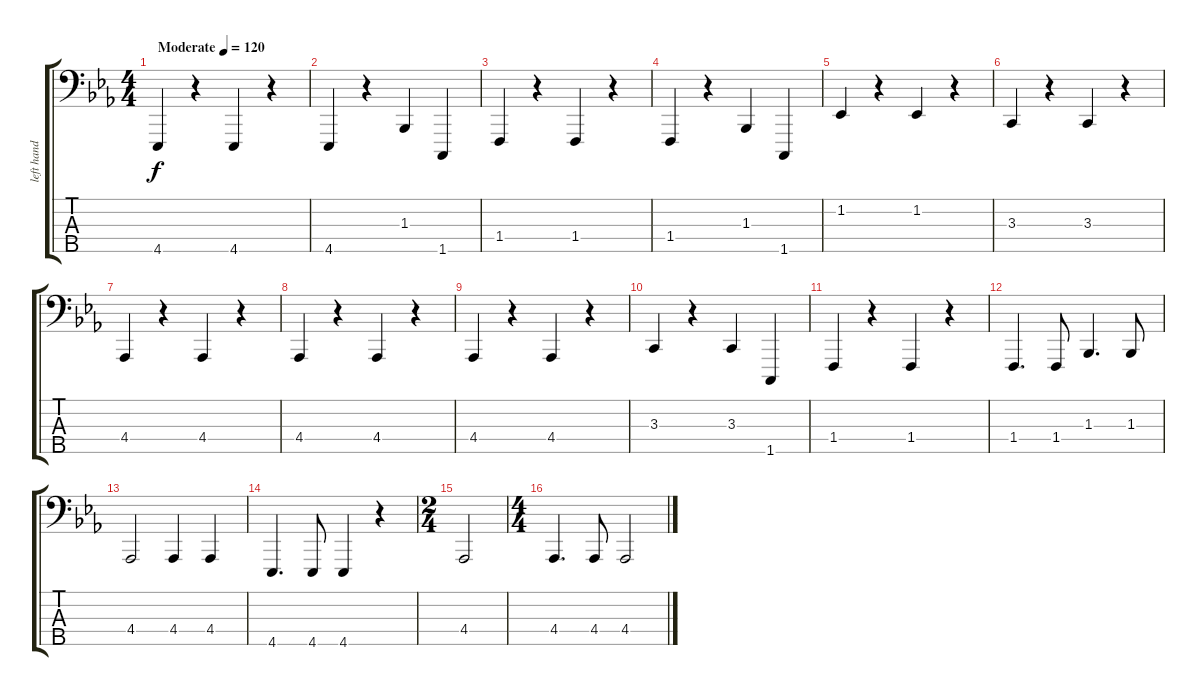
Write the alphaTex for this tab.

\track ("left hand" "left hand") {instrument acousticgrandpiano}
\staff {score tabs}
\tuning (G2 D2 A1 E1 B0) {hide}
\ts (4 4)
\tempo (120 "Moderate")
\clef f4
\ks cminor
4.5.4{dy f instrument acousticgrandpiano} r.4 4.5.4 r.4 |
4.5.4 r.4 1.3.4 1.5.4 |
1.4.4 r.4 1.4.4 r.4 |
1.4.4 r.4 1.3.4 1.5.4 |
1.2.4 r.4 1.2.4 r.4 |
3.3.4 r.4 3.3.4 r.4 |
4.4.4 r.4 4.4.4 r.4 |
4.4.4 r.4 4.4.4 r.4 |
4.4.4 r.4 4.4.4 r.4 |
3.3.4 r.4 3.3.4 1.5.4 |
1.4.4 r.4 1.4.4 r.4 |
1.4.4{d} 1.4.8 1.3.4{d} 1.3.8 |
4.4.2 4.4.4 4.4.4 |
4.5.4{d} 4.5.8 4.5.4 r.4 |
\ts (2 4)
4.4.2 |
\ts (4 4)
4.4.4{d} 4.4.8 4.4.2
